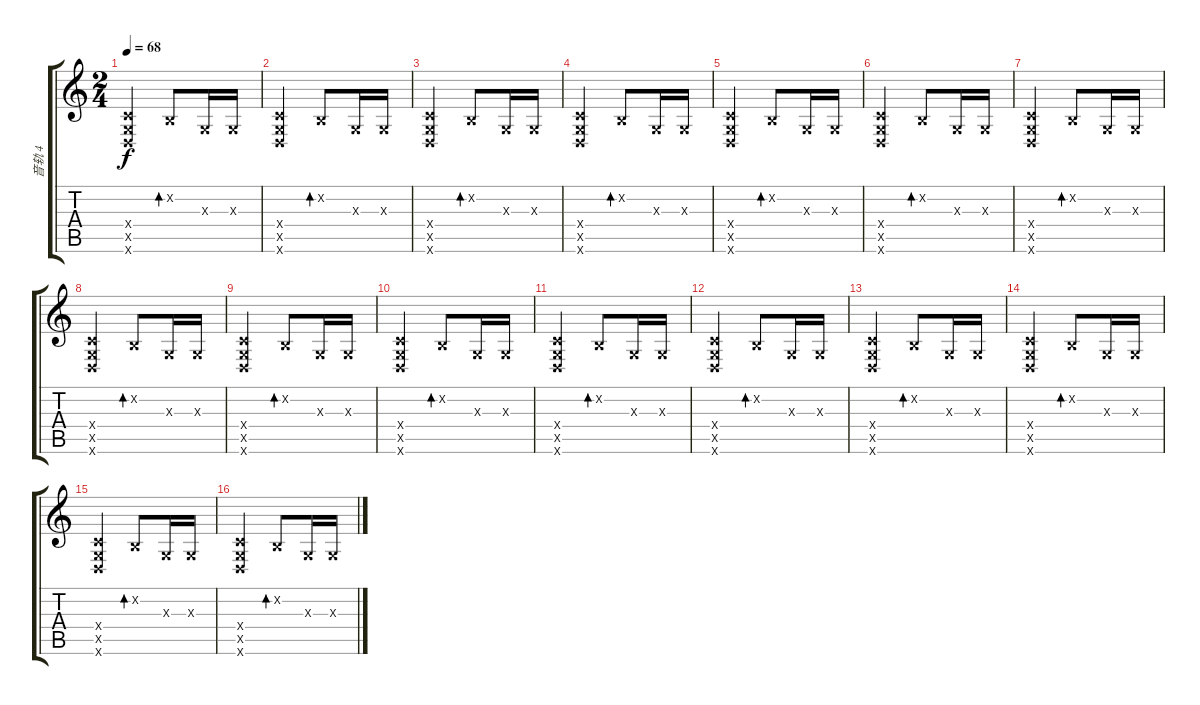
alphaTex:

\track ("音轨 4" "音轨 4") {instrument steeldrums}
\staff {score tabs}
\tuning (E4 B3 G3 D3 A2 E2) {hide}
\ts (2 4)
\tempo 68
\clef g2
\ks c
(10.4{x} 10.5{x} 10.6{x}).4{dy f volume 9} 0.2{x}.8{bd 60} 0.3{x}.16{volume 6} 0.3{x}.16{volume 6} |
(10.4{x} 10.5{x} 10.6{x}).4{volume 9} 0.2{x}.8{bd 60} 0.3{x}.16{volume 6} 0.3{x}.16{volume 6} |
(10.4{x} 10.5{x} 10.6{x}).4{volume 9} 0.2{x}.8{bd 60} 0.3{x}.16{volume 6} 0.3{x}.16{volume 6} |
(10.4{x} 10.5{x} 10.6{x}).4{volume 9} 0.2{x}.8{bd 60} 0.3{x}.16{volume 6} 0.3{x}.16{volume 6} |
(10.4{x} 10.5{x} 10.6{x}).4{volume 9} 0.2{x}.8{bd 60} 0.3{x}.16{volume 6} 0.3{x}.16{volume 6} |
(10.4{x} 10.5{x} 10.6{x}).4{volume 9} 0.2{x}.8{bd 60} 0.3{x}.16{volume 6} 0.3{x}.16{volume 6} |
(10.4{x} 10.5{x} 10.6{x}).4{volume 9} 0.2{x}.8{bd 60} 0.3{x}.16{volume 6} 0.3{x}.16{volume 6} |
(10.4{x} 10.5{x} 10.6{x}).4{volume 9} 0.2{x}.8{bd 60} 0.3{x}.16{volume 6} 0.3{x}.16{volume 6} |
(10.4{x} 10.5{x} 10.6{x}).4{volume 9} 0.2{x}.8{bd 60} 0.3{x}.16{volume 6} 0.3{x}.16{volume 6} |
(10.4{x} 10.5{x} 10.6{x}).4{volume 9} 0.2{x}.8{bd 60} 0.3{x}.16{volume 6} 0.3{x}.16{volume 6} |
(10.4{x} 10.5{x} 10.6{x}).4{volume 9} 0.2{x}.8{bd 60} 0.3{x}.16{volume 6} 0.3{x}.16{volume 6} |
(10.4{x} 10.5{x} 10.6{x}).4{volume 9} 0.2{x}.8{bd 60} 0.3{x}.16{volume 6} 0.3{x}.16{volume 6} |
(10.4{x} 10.5{x} 10.6{x}).4{volume 9} 0.2{x}.8{bd 60} 0.3{x}.16{volume 6} 0.3{x}.16{volume 6} |
(10.4{x} 10.5{x} 10.6{x}).4{volume 9} 0.2{x}.8{bd 60} 0.3{x}.16{volume 6} 0.3{x}.16{volume 6} |
(10.4{x} 10.5{x} 10.6{x}).4{volume 9} 0.2{x}.8{bd 60} 0.3{x}.16{volume 6} 0.3{x}.16{volume 6} |
(10.4{x} 10.5{x} 10.6{x}).4{volume 9} 0.2{x}.8{bd 60} 0.3{x}.16{volume 6} 0.3{x}.16{volume 6}
